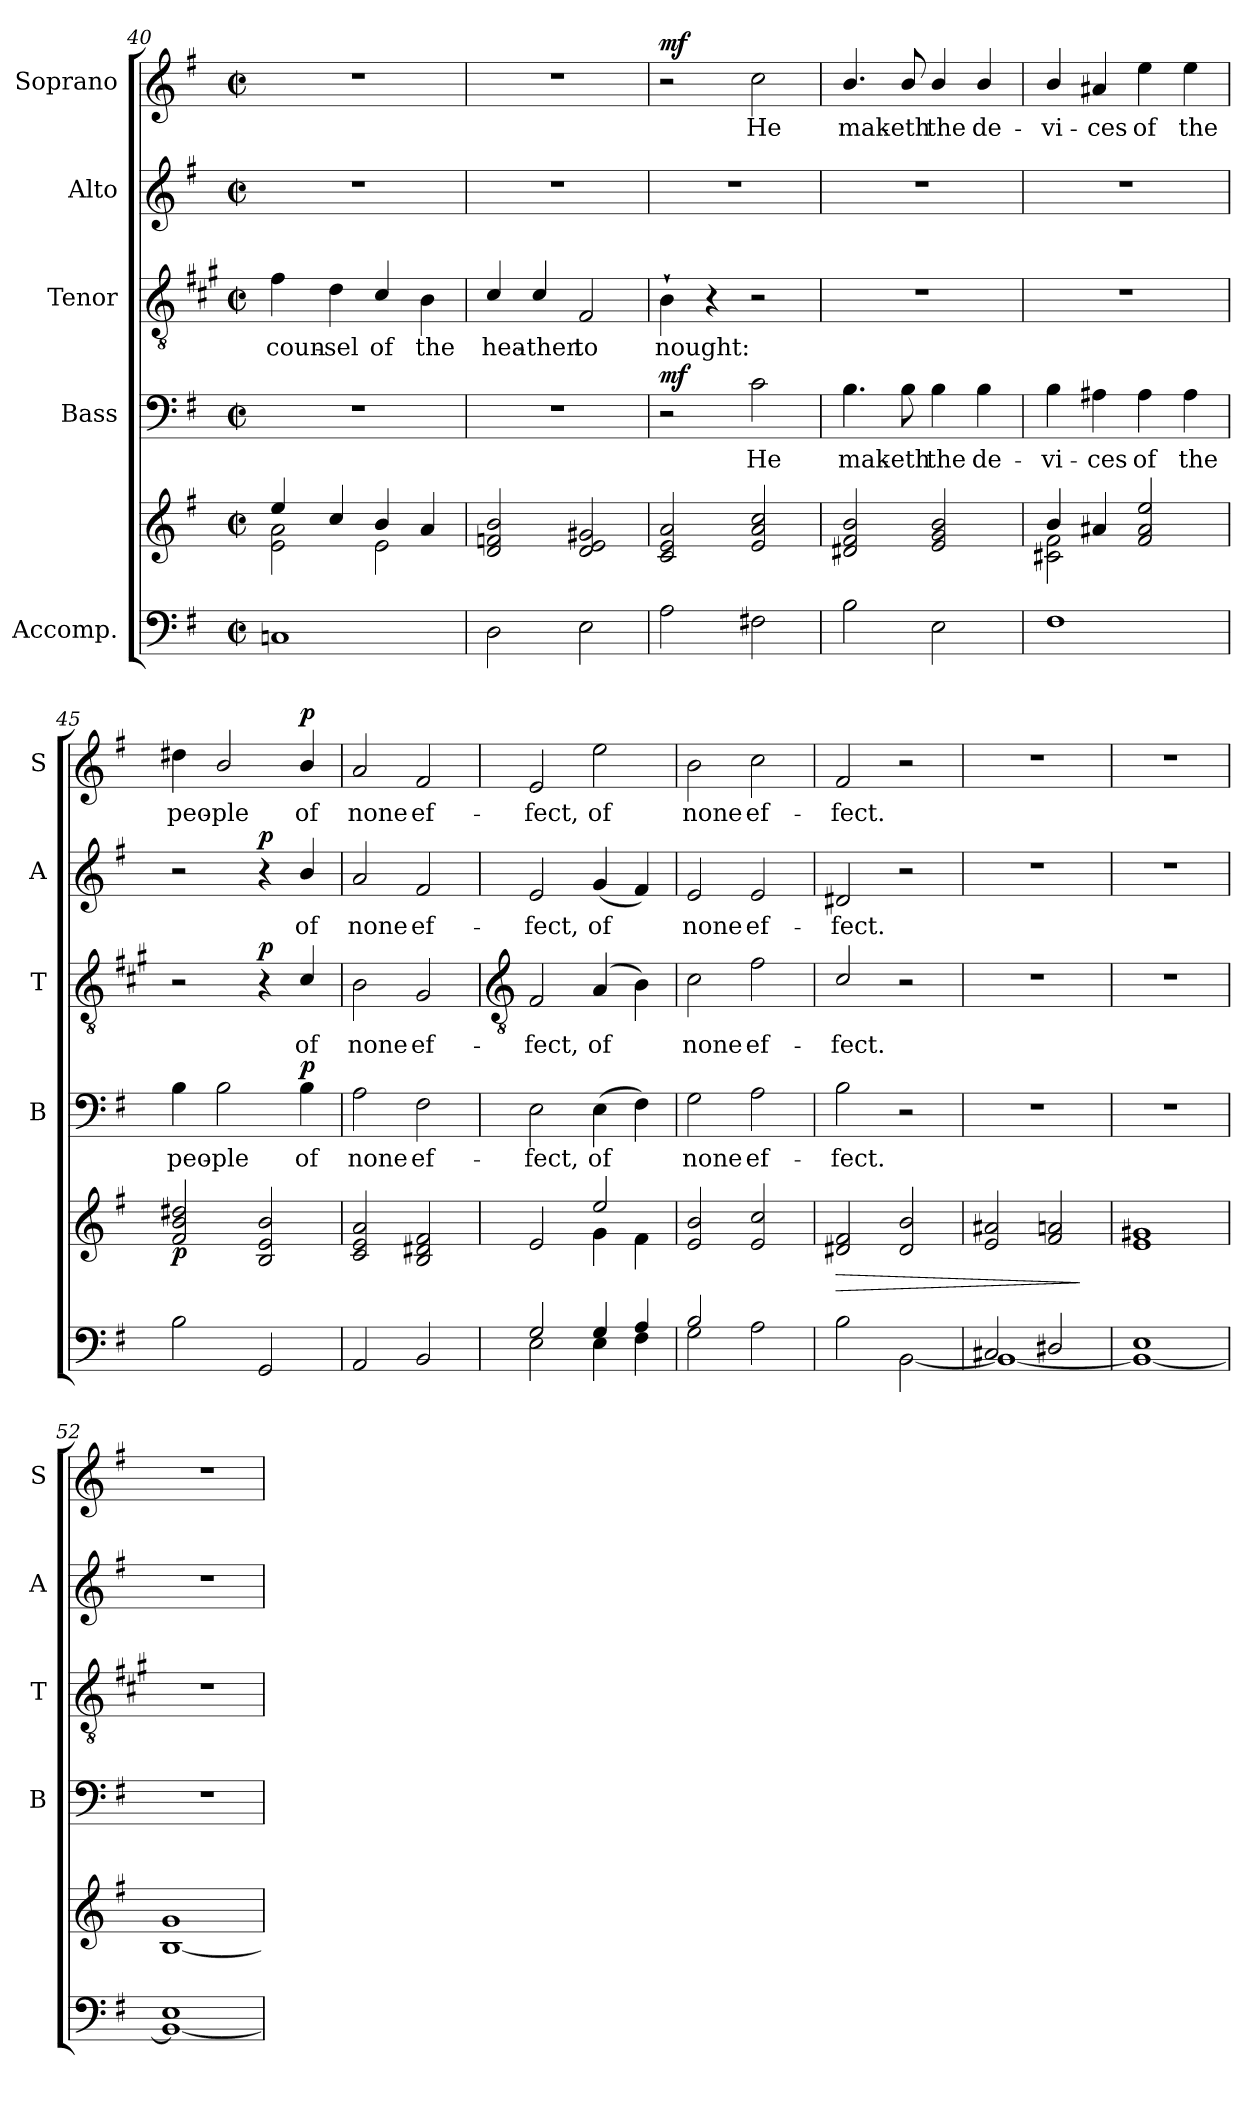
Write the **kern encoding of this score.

**kern	**kern	**dynam	**kern	**text	**dynam	**kern	**text	**dynam	**kern	**text	**dynam	**kern	**text	**dynam
*part5	*part5	*part5	*part4	*part4	*part4	*part3	*part3	*part3	*part2	*part2	*part2	*part1	*part1	*part1
*staff6	*staff5	*staff5/6	*staff4	*staff4	*staff4	*staff3	*staff3	*staff3	*staff2	*staff2	*staff2	*staff1	*staff1	*staff1
*I"Accomp.	*	*	*I"Bass	*	*	*I"Tenor	*	*	*I"Alto	*	*	*I"Soprano	*	*
*	*	*	*I'B	*	*	*I'T	*	*	*I'A	*	*	*I'S	*	*
!!LO:LB:g=z
*clefF4	*clefG2	*	*clefF4	*	*	*clefGv2	*	*	*clefG2	*	*	*clefG2	*	*
*	*	*	*	*	*	*ITrd1c2	*	*	*	*	*	*	*	*
*k[f#]	*k[f#]	*	*k[f#]	*	*	*k[f#]	*	*	*k[f#]	*	*	*k[f#]	*	*
*G:	*G:	*	*G:	*	*	*G:	*	*	*G:	*	*	*G:	*	*
*M2/2	*M2/2	*	*M2/2	*	*	*M2/2	*	*	*M2/2	*	*	*M2/2	*	*
*met(c|)	*met(c|)	*	*met(c|)	*	*	*met(c|)	*	*	*met(c|)	*	*	*met(c|)	*	*
=40	=40	=40	=40	=40	=40	=40	=40	=40	=40	=40	=40	=40	=40	=40
*	*^	*	*	*	*	*	*	*	*	*	*	*	*	*
!	!	!	!	!	!	!	!	!LO:LY:b	!	!	!	!	!	!	!
1Cn	4ee/	2e\ 2a\	.	1r	.	.	4e	coun-	.	1r	.	.	1r	.	.
!	!	!	!	!	!	!	!	!LO:LY:b	!	!	!	!	!	!	!
.	4cc/	.	.	.	.	.	4c	-sel	.	.	.	.	.	.	.
!	!	!	!	!	!	!	!	!LO:LY:b	!	!	!	!	!	!	!
.	4b/	2e\	.	.	.	.	4B/	of	.	.	.	.	.	.	.
!	!	!	!	!	!	!	!	!LO:LY:b	!	!	!	!	!	!	!
.	4a/	.	.	.	.	.	4A	the	.	.	.	.	.	.	.
=41	=41	=41	=41	=41	=41	=41	=41	=41	=41	=41	=41	=41	=41	=41	=41
!	!	!	!	!	!	!	!	!LO:LY:b	!	!	!	!	!	!	!
2D	2d/ 2fn/ 2b/	1ryy	.	1r	.	.	4B/	hea-	.	1r	.	.	1r	.	.
!	!	!	!	!	!	!	!	!LO:LY:b	!	!	!	!	!	!	!
.	.	.	.	.	.	.	4B/	-then	.	.	.	.	.	.	.
!	!	!	!	!	!	!	!	!LO:LY:b	!	!	!	!	!	!	!
2E	2d/ 2e/ 2g#X/	.	.	.	.	.	2E	to	.	.	.	.	.	.	.
=42	=42	=42	=42	=42	=42	=42	=42	=42	=42	=42	=42	=42	=42	=42	=42
!	!	!	!	!	!	!LO:DY:b	!	!LO:LY:b	!	!	!	!	!	!	!LO:DY:b
2A	2c/ 2e/ 2a/	1ryy	.	2r	.	mf	4A`	nought:	.	1r	.	.	2r	.	mf
.	.	.	.	.	.	.	4r	.	.	.	.	.	.	.	.
!	!	!	!	!	!LO:LY:b	!	!	!	!	!	!	!	!	!LO:LY:b	!
2F#X	2e/ 2a/ 2cc/	.	.	2c	He	.	2r	.	.	.	.	.	2cc	He	.
=43	=43	=43	=43	=43	=43	=43	=43	=43	=43	=43	=43	=43	=43	=43	=43
!	!	!	!	!	!LO:LY:b	!	!	!	!	!	!	!	!	!LO:LY:b	!
2B	2d#X/ 2f#/ 2b/	1ryy	.	4.B	mak-	.	1r	.	.	1r	.	.	4.b/	mak-	.
!	!	!	!	!	!LO:LY:b	!	!	!	!	!	!	!	!	!LO:LY:b	!
.	.	.	.	8B	-eth	.	.	.	.	.	.	.	8b/	-eth	.
!	!	!	!	!	!LO:LY:b	!	!	!	!	!	!	!	!	!LO:LY:b	!
2E	2e/ 2g/ 2b/	.	.	4B	the	.	.	.	.	.	.	.	4b/	the	.
!	!	!	!	!	!LO:LY:b	!	!	!	!	!	!	!	!	!LO:LY:b	!
.	.	.	.	4B	de-	.	.	.	.	.	.	.	4b/	de-	.
=44	=44	=44	=44	=44	=44	=44	=44	=44	=44	=44	=44	=44	=44	=44	=44
!	!	!	!	!	!LO:LY:b	!	!	!	!	!	!	!	!	!LO:LY:b	!
1F#	4b/	2c#X\ 2f#\	.	4B	-vi-	.	1r	.	.	1r	.	.	4b/	-vi-	.
!	!	!	!	!	!LO:LY:b	!	!	!	!	!	!	!	!	!LO:LY:b	!
.	4a#X/	.	.	4A#X	-ces	.	.	.	.	.	.	.	4a#X	-ces	.
!	!	!	!	!	!LO:LY:b	!	!	!	!	!	!	!	!	!LO:LY:b	!
.	2f#/ 2a#/ 2ee/	2ryy	.	4A#	of	.	.	.	.	.	.	.	4ee	of	.
!	!	!	!	!	!LO:LY:b	!	!	!	!	!	!	!	!	!LO:LY:b	!
.	.	.	.	4A#	the	.	.	.	.	.	.	.	4ee	the	.
=45	=45	=45	=45	=45	=45	=45	=45	=45	=45	=45	=45	=45	=45	=45	=45
!	!	!	!LO:DY:b	!	!LO:LY:b	!	!	!	!	!	!	!	!	!LO:LY:b	!
2B	2f#/ 2b/ 2dd#X/	1ryy	p	4B	peo-	.	2r	.	.	2r	.	.	4dd#X	peo-	.
!	!	!	!	!	!LO:LY:b	!	!	!	!	!	!	!	!	!LO:LY:b	!
.	.	.	.	2B	-ple	.	.	.	.	.	.	.	2b/	-ple	.
!	!	!	!	!	!	!	!	!	!LO:DY:b	!	!	!LO:DY:b	!	!	!
2GG	2B/ 2e/ 2b/	.	.	.	.	.	4r	.	p	4r	.	p	.	.	.
!	!	!	!	!	!LO:LY:b	!LO:DY:b	!	!LO:LY:b	!	!	!LO:LY:b	!	!	!LO:LY:b	!LO:DY:b
.	.	.	.	4B	of	p	4B/	of	.	4b/	of	.	4b/	of	p
=46	=46	=46	=46	=46	=46	=46	=46	=46	=46	=46	=46	=46	=46	=46	=46
!	!	!	!	!	!LO:LY:b	!	!	!LO:LY:b	!	!	!LO:LY:b	!	!	!LO:LY:b	!
2AA	2c/ 2e/ 2a/	1ryy	.	2A	none	.	2A	none	.	2a	none	.	2a	none	.
!	!	!	!	!	!LO:LY:b	!	!	!LO:LY:b	!	!	!LO:LY:b	!	!	!LO:LY:b	!
2BB	2B/ 2d#X/ 2f#/	.	.	2F#	ef-	.	2F#	ef-	.	2f#	ef-	.	2f#	ef-	.
!!LO:LB:g=z
=47	=47	=47	=47	=47	=47	=47	=47	=47	=47	=47	=47	=47	=47	=47	=47
*	*	*	*	*	*	*	*clefGv2	*	*	*	*	*	*	*	*
*^	*	*	*	*	*	*	*	*	*	*	*	*	*	*	*
!	!	!	!	!	!	!LO:LY:b	!	!	!LO:LY:b	!	!	!LO:LY:b	!	!	!LO:LY:b	!
2G/	2E\	2e/	2ryy	.	2E	-fect,	.	2E	-fect,	.	2e	-fect,	.	2e	-fect,	.
!	!	!	!	!	!	!LO:LY:b	!	!	!LO:LY:b	!	!	!LO:LY:b	!	!	!LO:LY:b	!
4G/	4E\	2ee/	4g\	.	(>4E	of	.	(<4G	of	.	(<4g	of	.	2ee	of	.
4A/	4F#\	.	4f#\	.	4F#)	.	.	4A)	.	.	4f#)	.	.	.	.	.
=48	=48	=48	=48	=48	=48	=48	=48	=48	=48	=48	=48	=48	=48	=48	=48	=48
!	!	!	!	!	!	!LO:LY:b	!	!	!LO:LY:b	!	!	!LO:LY:b	!	!	!LO:LY:b	!
2B/	2G\	2e/ 2b/	1ryy	.	2G	none	.	2B	none	.	2e	none	.	2b	none	.
!	!	!	!	!	!	!LO:LY:b	!	!	!LO:LY:b	!	!	!LO:LY:b	!	!	!LO:LY:b	!
2ryy	2A\	2e/ 2cc/	.	.	2A	ef-	.	2e	ef-	.	2e	ef-	.	2cc	ef-	.
=49	=49	=49	=49	=49	=49	=49	=49	=49	=49	=49	=49	=49	=49	=49	=49	=49
!	!	!	!	!LO:HP:b	!	!LO:LY:b	!	!	!LO:LY:b	!	!	!LO:LY:b	!	!	!LO:LY:b	!
1ryy	2B\	2d#X/ 2f#/	1ryy	>	2B	-fect.	.	2B/	-fect.	.	2d#X	-fect.	.	2f#	-fect.	.
.	[2BB\	2d#/ 2b/	.	.	2r	.	.	2r	.	.	2r	.	.	2r	.	.
=50	=50	=50	=50	=50	=50	=50	=50	=50	=50	=50	=50	=50	=50	=50	=50	=50
2C#X/	1BB\_	2e/ 2a#X/	1ryy	.	1r	.	.	1r	.	.	1r	.	.	1r	.	.
2D#X/	.	2f#/ 2an/	.	.	.	.	.	.	.	.	.	.	.	.	.	.
*v	*v	*	*	*	*	*	*	*	*	*	*	*	*	*	*	*
*	*v	*v	*	*	*	*	*	*	*	*	*	*	*	*	*
.	.	]	.	.	.	.	.	.	.	.	.	.	.	.
=51	=51	=51	=51	=51	=51	=51	=51	=51	=51	=51	=51	=51	=51	=51
*^	*^	*	*	*	*	*	*	*	*	*	*	*	*	*
1E/	1BB\_	1g#X/	1e\	.	1r	.	.	1r	.	.	1r	.	.	1r	.	.
=52	=52	=52	=52	=52	=52	=52	=52	=52	=52	=52	=52	=52	=52	=52	=52	=52
1E/	1BB\_	1g/	[1B\	.	1r	.	.	1r	.	.	1r	.	.	1r	.	.
*v	*v	*	*	*	*	*	*	*	*	*	*	*	*	*	*	*
*	*v	*v	*	*	*	*	*	*	*	*	*	*	*	*	*
=	=	=	=	=	=	=	=	=	=	=	=	=	=	=
*-	*-	*-	*-	*-	*-	*-	*-	*-	*-	*-	*-	*-	*-	*-
